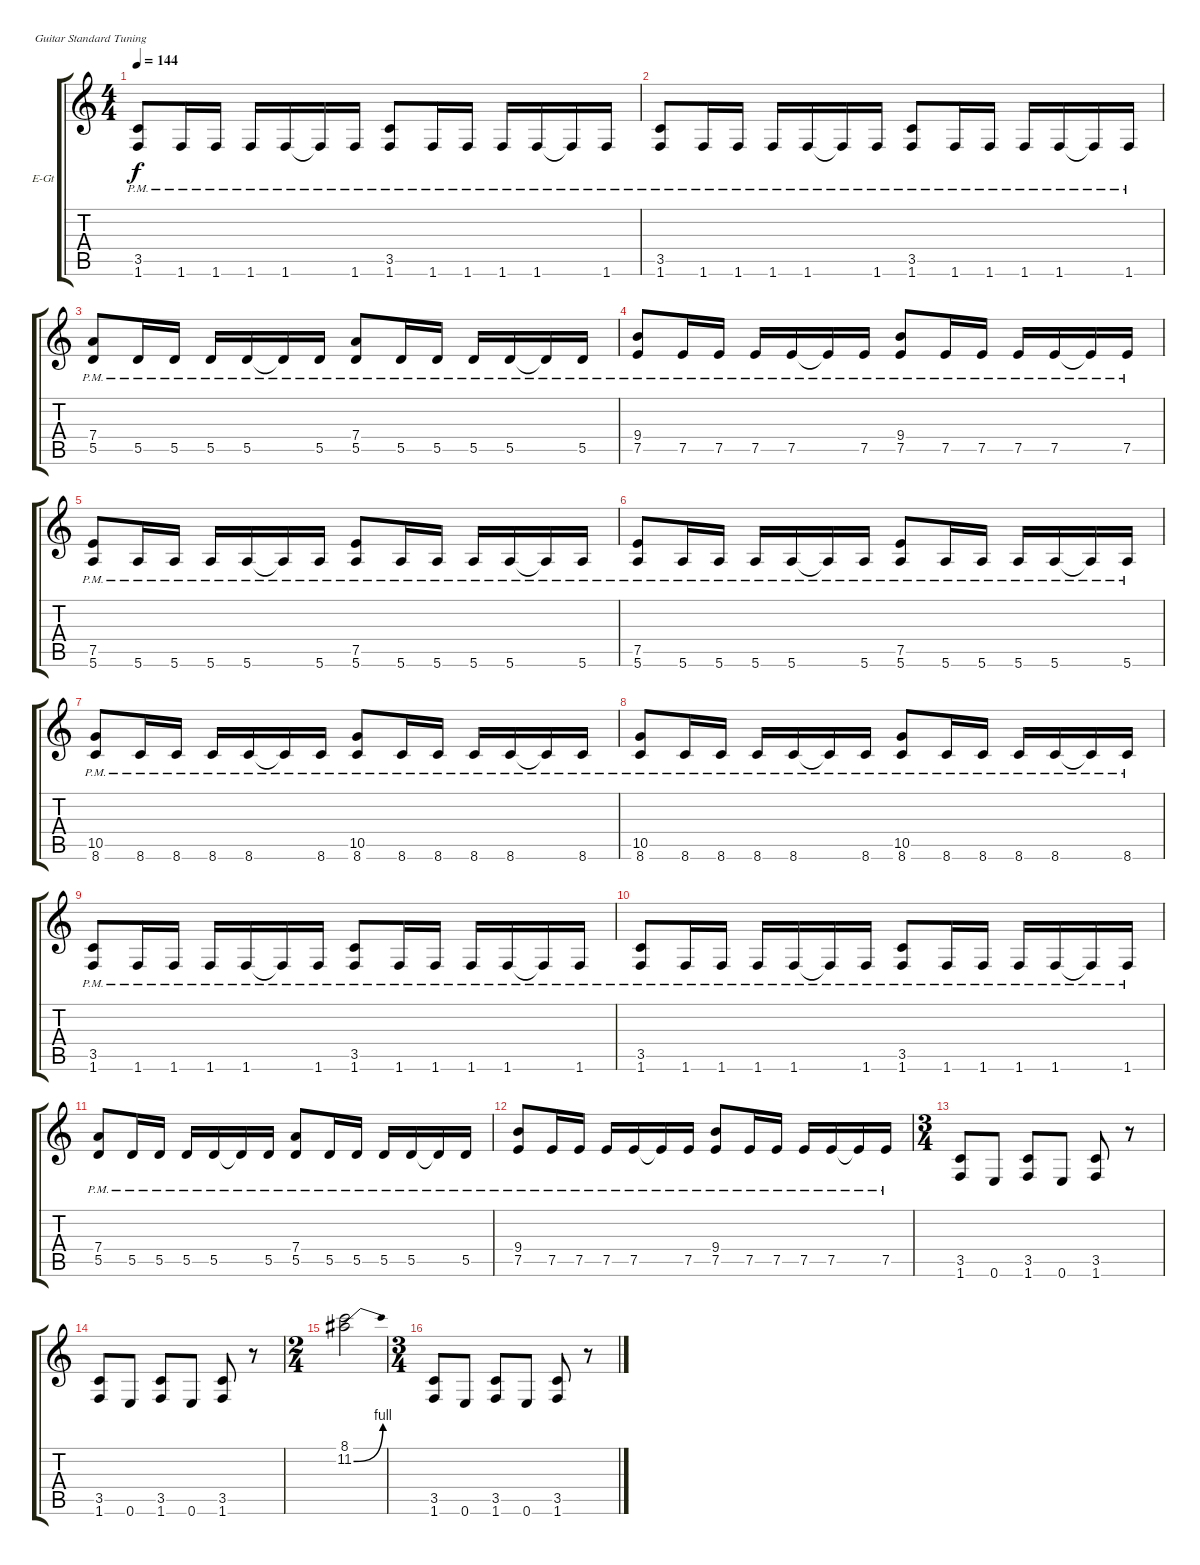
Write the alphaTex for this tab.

\defaultSystemsLayout 4
\bracketExtendMode groupsimilarinstruments
\firstSystemTrackNameOrientation horizontal
\otherSystemsTrackNameOrientation horizontal
\track ("Guitar Rythm 2 (Yakov)" "E-Gt") {instrument distortionguitar}
\staff {score tabs}
\tuning (E4 B3 G3 D3 A2 E2)
\ts (4 4)
\tempo 144
\clef g2
\ks c
(1.6{pm} 3.5{pm}).8{dy f} 1.6{pm}.16 1.6{pm}.16 1.6{pm}.16 1.6{pm}.16 1.6{pm t}.16 1.6{pm}.16 (1.6{pm} 3.5{pm}).8 1.6{pm}.16 1.6{pm}.16 1.6{pm}.16 1.6{pm}.16 1.6{pm t}.16 1.6{pm}.16 |
(1.6{pm} 3.5{pm}).8 1.6{pm}.16 1.6{pm}.16 1.6{pm}.16 1.6{pm}.16 1.6{pm t}.16 1.6{pm}.16 (1.6{pm} 3.5{pm}).8 1.6{pm}.16 1.6{pm}.16 1.6{pm}.16 1.6{pm}.16 1.6{pm t}.16 1.6{pm}.16 |
(5.5{pm} 7.4{pm}).8 5.5{pm}.16 5.5{pm}.16 5.5{pm}.16 5.5{pm}.16 5.5{pm t}.16 5.5{pm}.16 (5.5{pm} 7.4{pm}).8 5.5{pm}.16 5.5{pm}.16 5.5{pm}.16 5.5{pm}.16 5.5{pm t}.16 5.5{pm}.16 |
(7.5{pm} 9.4{pm}).8 7.5{pm}.16 7.5{pm}.16 7.5{pm}.16 7.5{pm}.16 7.5{pm t}.16 7.5{pm}.16 (7.5{pm} 9.4{pm}).8 7.5{pm}.16 7.5{pm}.16 7.5{pm}.16 7.5{pm}.16 7.5{pm t}.16 7.5{pm}.16 |
(5.6{pm} 7.5{pm}).8 5.6{pm}.16 5.6{pm}.16 5.6{pm}.16 5.6{pm}.16 5.6{pm t}.16 5.6{pm}.16 (5.6{pm} 7.5{pm}).8 5.6{pm}.16 5.6{pm}.16 5.6{pm}.16 5.6{pm}.16 5.6{pm t}.16 5.6{pm}.16 |
(5.6{pm} 7.5{pm}).8 5.6{pm}.16 5.6{pm}.16 5.6{pm}.16 5.6{pm}.16 5.6{pm t}.16 5.6{pm}.16 (5.6{pm} 7.5{pm}).8 5.6{pm}.16 5.6{pm}.16 5.6{pm}.16 5.6{pm}.16 5.6{pm t}.16 5.6{pm}.16 |
(8.6{pm} 10.5{pm}).8 8.6{pm}.16 8.6{pm}.16 8.6{pm}.16 8.6{pm}.16 8.6{pm t}.16 8.6{pm}.16 (8.6{pm} 10.5{pm}).8 8.6{pm}.16 8.6{pm}.16 8.6{pm}.16 8.6{pm}.16 8.6{pm t}.16 8.6{pm}.16 |
(8.6{pm} 10.5{pm}).8 8.6{pm}.16 8.6{pm}.16 8.6{pm}.16 8.6{pm}.16 8.6{pm t}.16 8.6{pm}.16 (8.6{pm} 10.5{pm}).8 8.6{pm}.16 8.6{pm}.16 8.6{pm}.16 8.6{pm}.16 8.6{pm t}.16 8.6{pm}.16 |
(1.6{pm} 3.5{pm}).8 1.6{pm}.16 1.6{pm}.16 1.6{pm}.16 1.6{pm}.16 1.6{pm t}.16 1.6{pm}.16 (1.6{pm} 3.5{pm}).8 1.6{pm}.16 1.6{pm}.16 1.6{pm}.16 1.6{pm}.16 1.6{pm t}.16 1.6{pm}.16 |
(1.6{pm} 3.5{pm}).8 1.6{pm}.16 1.6{pm}.16 1.6{pm}.16 1.6{pm}.16 1.6{pm t}.16 1.6{pm}.16 (1.6{pm} 3.5{pm}).8 1.6{pm}.16 1.6{pm}.16 1.6{pm}.16 1.6{pm}.16 1.6{pm t}.16 1.6{pm}.16 |
(5.5{pm} 7.4{pm}).8 5.5{pm}.16 5.5{pm}.16 5.5{pm}.16 5.5{pm}.16 5.5{pm t}.16 5.5{pm}.16 (5.5{pm} 7.4{pm}).8 5.5{pm}.16 5.5{pm}.16 5.5{pm}.16 5.5{pm}.16 5.5{pm t}.16 5.5{pm}.16 |
(7.5{pm} 9.4{pm}).8 7.5{pm}.16 7.5{pm}.16 7.5{pm}.16 7.5{pm}.16 7.5{pm t}.16 7.5{pm}.16 (7.5{pm} 9.4{pm}).8 7.5{pm}.16 7.5{pm}.16 7.5{pm}.16 7.5{pm}.16 7.5{pm t}.16 7.5{pm}.16 |
\ts (3 4)
(1.6 3.5).8 0.6.8 (1.6 3.5).8 0.6.8 (1.6 3.5).8 r.8 |
(1.6 3.5).8 0.6.8 (1.6 3.5).8 0.6.8 (1.6 3.5).8 r.8 |
\ts (2 4)
(8.1 11.2{be (bend 0 0 57.599999999999994 4)}).2 |
\ts (3 4)
(1.6 3.5).8 0.6.8 (1.6 3.5).8 0.6.8 (1.6 3.5).8 r.8
